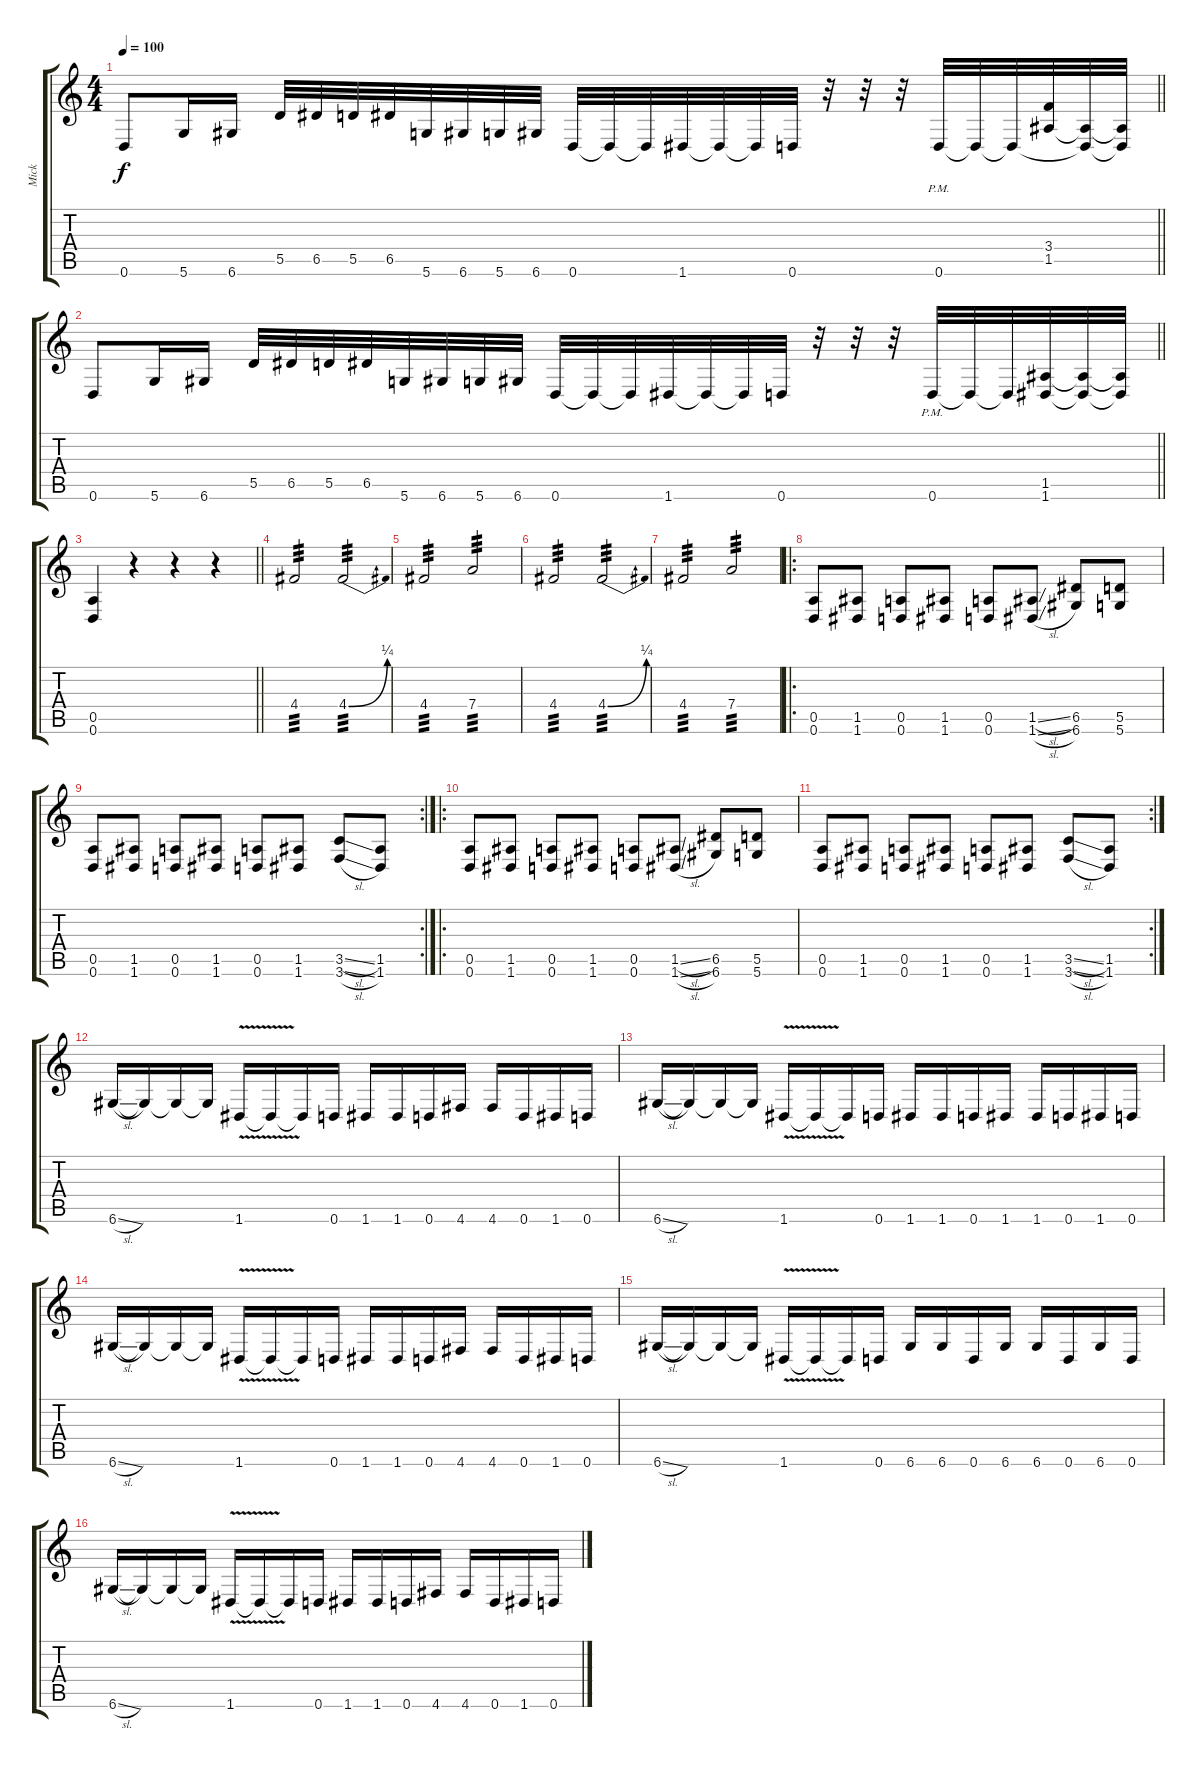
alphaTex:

\track ("Mick" "Mick") {instrument distortionguitar}
\staff {score tabs}
\tuning (E4 A3 G3 D3 A2 D2) {hide}
\ts (4 4)
\tempo 100
\clef g2
\barLineRight lightlight
\ks c
0.6.8{dy f} 5.6.16 6.6.16 5.5.32 6.5.32 5.5.32 6.5.32 5.6.32 6.6.32 5.6.32 6.6.32 0.6.32 0.6{t}.32 0.6{t}.32 1.6.32 1.6{t}.32 1.6{t}.32 0.6.32 r.32 r.32 r.32 0.6{pm}.32 0.6{t}.32 0.6{t}.32 (3.4 1.5).32 (1.5{t} 0.6{t}).32 (1.5{t} 0.6{t}).32 |
\barLineRight lightlight
0.6.8 5.6.16 6.6.16 5.5.32 6.5.32 5.5.32 6.5.32 5.6.32 6.6.32 5.6.32 6.6.32 0.6.32 0.6{t}.32 0.6{t}.32 1.6.32 1.6{t}.32 1.6{t}.32 0.6.32 r.32 r.32 r.32 0.6{pm}.32 0.6{t}.32 0.6{t}.32 (1.5 1.6).32 (1.5{t} 1.6{t}).32 (1.5{t} 1.6{t}).32 |
\barLineRight lightlight
(0.5 0.6).4 r.4 r.4 r.4 |
4.4.2{tp 3} 4.4{be (bend 0 0 60 1)}.2{tp 3} |
4.4.2{tp 3} 7.4.2{tp 3} |
4.4.2{tp 3} 4.4{be (bend 0 0 60 1)}.2{tp 3} |
4.4.2{tp 3} 7.4.2{tp 3} |
\ro
(0.5 0.6).8 (1.5 1.6).8 (0.5 0.6).8 (1.5 1.6).8 (0.5 0.6).8 (1.5{sl} 1.6{sl}).8 (6.5 6.6).8 (5.5 5.6).8 |
\rc 2
(0.5 0.6).8 (1.5 1.6).8 (0.5 0.6).8 (1.5 1.6).8 (0.5 0.6).8 (1.5 1.6).8 (3.5{sl} 3.6{sl}).8 (1.5 1.6).8 |
\ro
(0.5 0.6).8 (1.5 1.6).8 (0.5 0.6).8 (1.5 1.6).8 (0.5 0.6).8 (1.5{sl} 1.6{sl}).8 (6.5 6.6).8 (5.5 5.6).8 |
\rc 2
(0.5 0.6).8 (1.5 1.6).8 (0.5 0.6).8 (1.5 1.6).8 (0.5 0.6).8 (1.5 1.6).8 (3.5{sl} 3.6{sl}).8 (1.5 1.6).8 |
6.6{sl}.16 6.6{t}.16 6.6{t}.16 6.6{t}.16 1.6{v}.16 1.6{t}.16 1.6{t}.16 0.6.16 1.6.16 1.6.16 0.6.16 4.6.16 4.6.16 0.6.16 1.6.16 0.6.16 |
6.6{sl}.16 6.6{t}.16 6.6{t}.16 6.6{t}.16 1.6{v}.16 1.6{t}.16 1.6{t}.16 0.6.16 1.6.16 1.6.16 0.6.16 1.6.16 1.6.16 0.6.16 1.6.16 0.6.16 |
6.6{sl}.16 6.6{t}.16 6.6{t}.16 6.6{t}.16 1.6{v}.16 1.6{t}.16 1.6{t}.16 0.6.16 1.6.16 1.6.16 0.6.16 4.6.16 4.6.16 0.6.16 1.6.16 0.6.16 |
6.6{sl}.16 6.6{t}.16 6.6{t}.16 6.6{t}.16 1.6{v}.16 1.6{t}.16 1.6{t}.16 0.6.16 6.6.16 6.6.16 0.6.16 6.6.16 6.6.16 0.6.16 6.6.16 0.6.16 |
6.6{sl}.16 6.6{t}.16 6.6{t}.16 6.6{t}.16 1.6{v}.16 1.6{t}.16 1.6{t}.16 0.6.16 1.6.16 1.6.16 0.6.16 4.6.16 4.6.16 0.6.16 1.6.16 0.6.16
